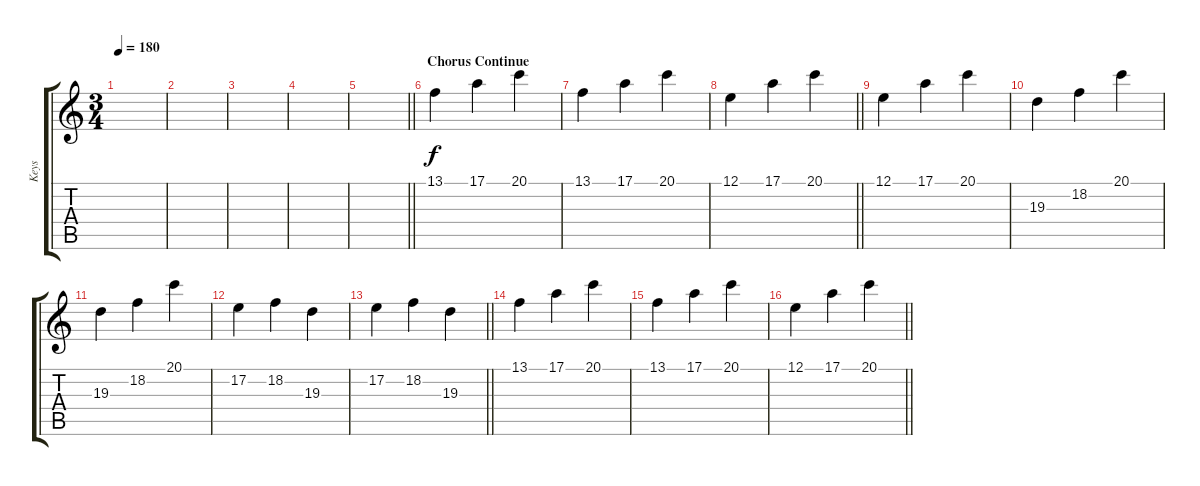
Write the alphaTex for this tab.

\track ("Keys" "Keys") {instrument lead2sawtooth}
\staff {score tabs}
\tuning (E4 B3 G3 D3 A2 E2) {hide}
\ts (3 4)
\tempo 180
\clef g2
\ks c
|
|
|
|
\barLineRight lightlight
|
\section ("" "Chorus Continue")
13.1.4{volume 11} 17.1.4 20.1.4 |
13.1.4 17.1.4 20.1.4 |
\barLineRight lightlight
12.1.4 17.1.4 20.1.4 |
12.1.4 17.1.4 20.1.4 |
19.3.4 18.2.4 20.1.4 |
19.3.4 18.2.4 20.1.4 |
17.2.4 18.2.4 19.3.4 |
\barLineRight lightlight
17.2.4 18.2.4 19.3.4 |
13.1.4 17.1.4 20.1.4 |
13.1.4 17.1.4 20.1.4 |
\barLineRight lightlight
12.1.4 17.1.4 20.1.4
